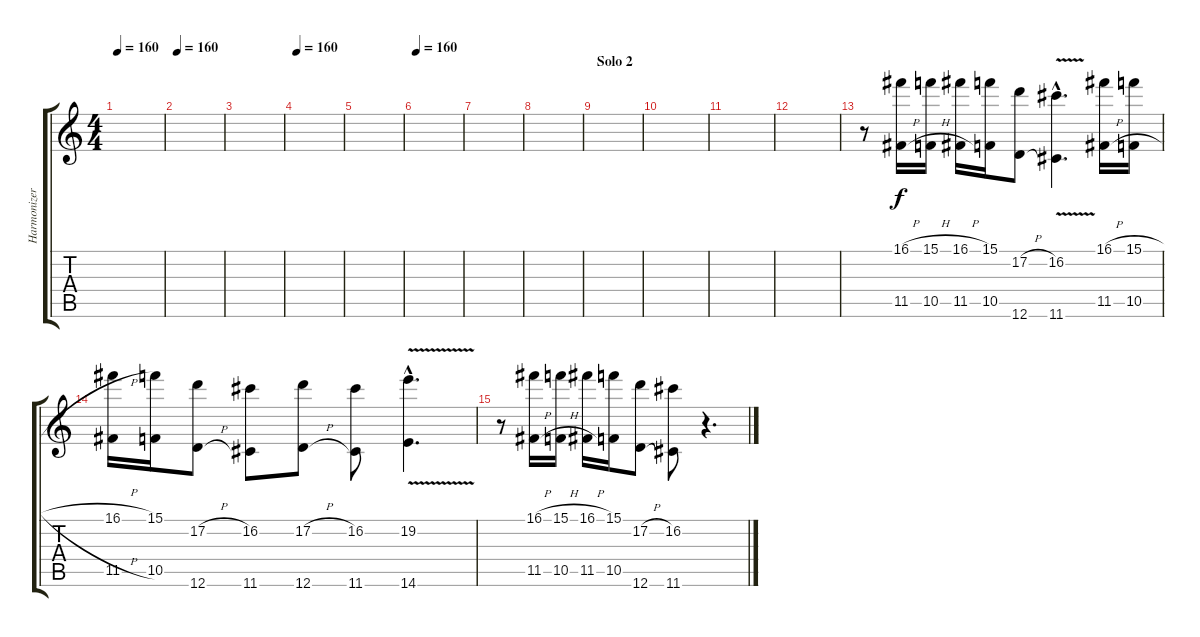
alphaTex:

\track ("Harmonizer" "Harmonizer") {instrument distortionguitar}
\staff {score tabs}
\tuning (D4 A3 F3 C3 G2 D2) {hide}
\ts (4 4)
\tempo 160
\clef g2
\ks c
|
\tempo 160
|
|
\tempo 160
|
|
\tempo 160
|
|
|
\section ("" "Solo 2")
|
|
|
|
r.8 (16.1{h} 11.5{h}).16 (15.1{h} 10.5{h}).16 (16.1{h} 11.5{h}).16 (15.1 10.5).16 (17.2{h} 12.6{h}).8 (16.2{v hac} 11.6{v hac}).4{d} (16.1{h} 11.5{h}).16 (15.1{h} 10.5{h}).16 |
(16.1{h} 11.5{h}).16 (15.1 10.5).16 (17.2{h} 12.6{h}).8 (16.2 11.6).8 (17.2{h} 12.6{h}).8 (16.2 11.6).8 (19.2{v hac} 14.6{v hac}).4{d} |
r.8 (16.1{h} 11.5{h}).16 (15.1{h} 10.5{h}).16 (16.1{h} 11.5{h}).16 (15.1 10.5).16 (17.2{h} 12.6{h}).8 (16.2 11.6).8 r.4{d}
